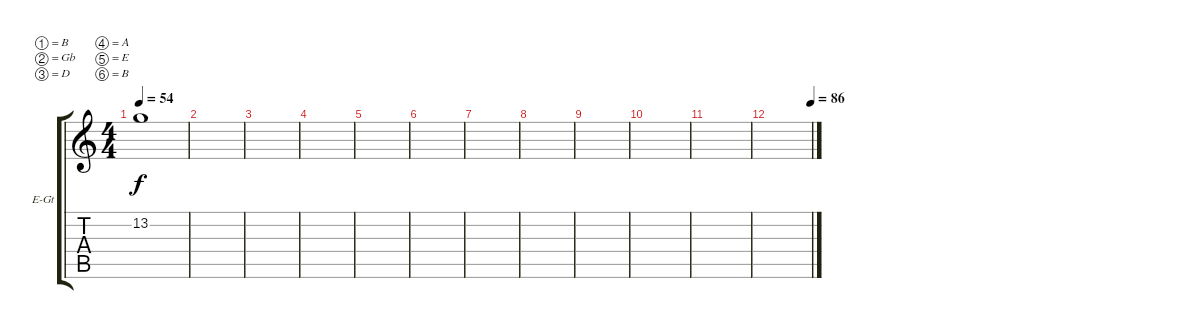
\bracketExtendMode groupsimilarinstruments
\firstSystemTrackNameOrientation horizontal
\otherSystemsTrackNameOrientation horizontal
\track ("Harmony Guitar" "E-Gt") {instrument overdrivenguitar}
\staff {score tabs}
\tuning (B3 Gb3 D3 A2 E2 B1)
\ts (4 4)
\tempo 54
\clef g2
\ks c
13.2.1{dy f} |
|
|
|
|
|
|
|
|
|
|
\tempo (86 1)
